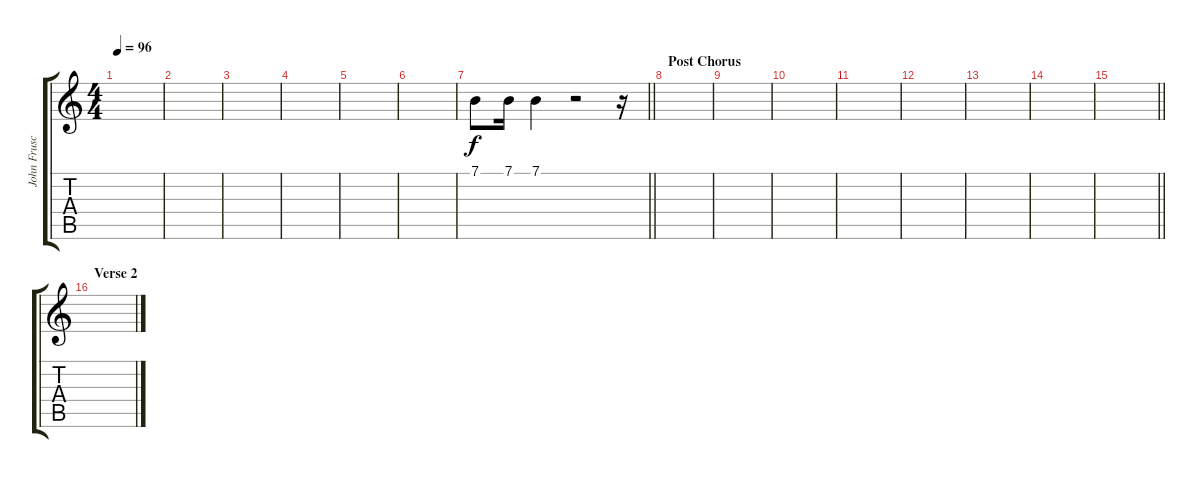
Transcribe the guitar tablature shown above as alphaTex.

\track ("John Frusciante (Vocals)" "John Frusc") {instrument clarinet}
\staff {score tabs}
\tuning (E4 B3 G3 D3 A2 E2) {hide}
\ts (4 4)
\tempo 96
\clef g2
\ks c
|
|
|
|
|
|
\barLineRight lightlight
7.1.8 7.1.16 7.1.4 r.2 r.16 |
\section ("" "Post Chorus")
|
|
|
|
|
|
|
\barLineRight lightlight
|
\section ("" "Verse 2")
